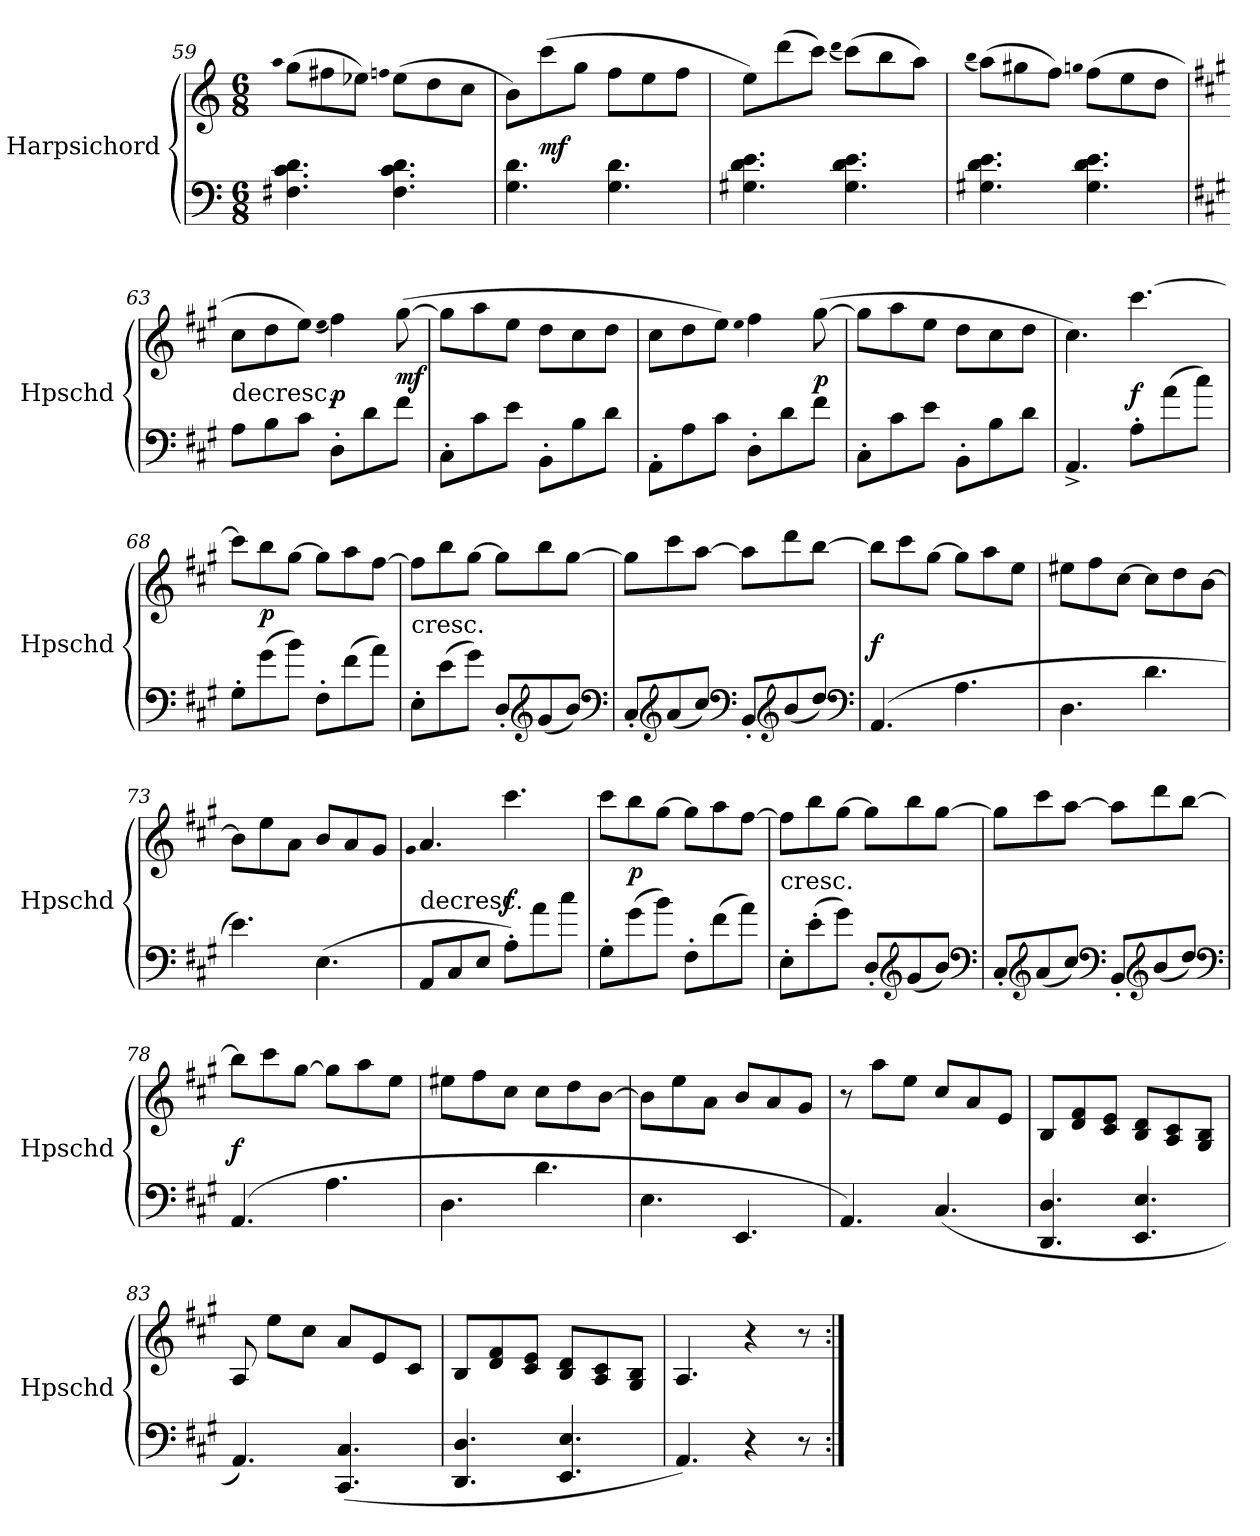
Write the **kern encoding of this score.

**kern	**kern	**dynam
*part1	*part1	*part1
*staff2	*staff1	*staff1/2
*I"Harpsichord	*	*
*I'Hpschd	*	*
*clefF4	*clefG2	*
*k[]	*k[]	*
*M6/8	*M6/8	*
=59	=59	=59
.	qaa	.
4.F#X\ 4.c\ 4.d\	(8gg\L	.
.	8ff#X\	.
.	8ee-X\J)	.
.	qffn	.
4.F#\ 4.c\ 4.d\	(8ee-\L	.
.	8dd\	.
.	8cc\J	.
=60	=60	=60
4.G\ 4.d\	8b\L)	.
.	(8ccc\	mf
.	8gg\J	.
4.G\ 4.d\	8ff\L	.
.	8ee\	.
.	8ff\J	.
=61	=61	=61
4.G#X\ 4.d\ 4.e\	8ee\L)	.
.	(8ddd\	.
.	8ccc\J)	.
.	(qddd	.
4.G#\ 4.d\ 4.e\	(8ccc\L)	.
.	8bb\	.
.	8aa\J)	.
=62	=62	=62
.	(qbb	.
4.G#X\ 4.d\ 4.e\	(8aa\L)	.
.	8gg#X\	.
.	8ff\J)	.
.	qggn	.
4.G#\ 4.d\ 4.e\	(8ff\L	.
.	8ee\	.
.	8dd\J	.
=63	=63	=63
*k[f#c#g#]	*k[f#c#g#]	*
!	!LO:TX:c:t=decresc.	!
8A\L	8cc#\L	.
8B\	8dd\	.
8c#\J	8ee\J)	.
.	(qee	.
8D'\L	4ff#\)	p
8d\	.	.
8f#\J	([8gg#\	mf
=64	=64	=64
8C#'\L	8gg#\L]	.
8c#\	8aa\	.
8e\J	8ee\J	.
8BB'\L	8dd\L	.
8B\	8cc#\	.
8d\J	8dd\J	.
=65	=65	=65
8AA'\L	8cc#\L	.
8A\	8dd\	.
8c#\J	8ee\J)	.
.	qee	.
8D'\L	4ff#\	.
8d\	.	.
8f#\J	([8gg#\	p
=66	=66	=66
8C#'\L	8gg#\L]	.
8c#\	8aa\	.
8e\J	8ee\J	.
8BB'\L	8dd\L	.
8B\	8cc#\	.
8d\J	8dd\J	.
=67	=67	=67
4.AA^/	4.cc#\)	.
8A'\L	[4.ccc#\	f
(8a\	.	.
8cc#\J)	.	.
=68	=68	=68
8G#'\L	8ccc#\L]	.
(8g#\	8bb\	p
8b\J)	[8gg#\J	.
8F#'\L	8gg#\L]	.
(8f#\	8aa\	.
8a\J)	[8ff#\J	.
=69	=69	=69
!	!LO:TX:c:t=cresc.	!
8E'\L	8ff#\L]	.
(8e\	8bb\	.
8g#\J)	[8gg#\J	.
8D'/L	8gg#\L]	.
*clefG2	*	*
(8g#/	8bb\	.
8b/J)	[8gg#\J	.
*clefF4	*	*
=70	=70	=70
8C#'/L	8gg#\L]	.
*clefG2	*	*
(8a/	8ccc#\	.
8cc#/J)	[8aa\J	.
*clefF4	*	*
8BB'/L	8aa\L]	.
*clefG2	*	*
(8b/	8ddd\	.
8dd/J)	[8bb\J	.
*clefF4	*	*
=71	=71	=71
(4.AA/	8bb\L]	f
.	8ccc#\	.
.	[8gg#\J	.
4.A\	8gg#\L]	.
.	8aa\	.
.	8ee\J	.
=72	=72	=72
4.D\	8ee#X\L	.
.	8ff#\	.
.	[8cc#\J	.
4.d\	8cc#\L]	.
.	8dd\	.
.	[8b\J	.
=73	=73	=73
4.e\)	8b\L]	.
.	8ee\	.
.	8a\J	.
(4.E\	8b/L	.
.	8a/	.
.	8g#/J	.
=74	=74	=74
.	qg#	.
!	!LO:TX:c:t=decresc.	!
8AA/L	4.a/	.
8C#/	.	.
8E/J	.	.
8A'\L)	4.ccc#\	f
8a\	.	.
8cc#\J	.	.
=75	=75	=75
8G#'\L	8ccc#\L	.
(8g#\	8bb\	p
8b\J)	[8gg#\J	.
8F#'\L	8gg#\L]	.
(8f#\	8aa\	.
8a\J)	[8ff#\J	.
=76	=76	=76
!	!LO:TX:c:t=cresc.	!
8E'\L	8ff#\L]	.
(8e'\	8bb\	.
8g#\J)	[8gg#\J	.
8D'/L	8gg#\L]	.
*clefG2	*	*
(8g#/	8bb\	.
8b/J)	[8gg#\J	.
*clefF4	*	*
=77	=77	=77
8C#'/L	8gg#\L]	.
*clefG2	*	*
(8a/	8ccc#\	.
8cc#/J)	[8aa\J	.
*clefF4	*	*
8BB'/L	8aa\L]	.
*clefG2	*	*
(8b/	8ddd\	.
8dd/J)	[8bb\J	.
*clefF4	*	*
=78	=78	=78
(4.AA/	8bb\L]	f
.	8ccc#\	.
.	[8gg#\J	.
4.A\	8gg#\L]	.
.	8aa\	.
.	8ee\J	.
=79	=79	=79
4.D\	8ee#X\L	.
.	8ff#\	.
.	8cc#\J	.
4.d\	8cc#\L	.
.	8dd\	.
.	[8b\J	.
=80	=80	=80
4.E\	8b\L]	.
.	8ee\	.
.	8a\J	.
4.EE/	8b/L	.
.	8a/	.
.	8g#/J	.
=81	=81	=81
4.AA/)	8r	.
.	8aa\L	.
.	8ee\J	.
(4.C#/	8cc#/L	.
.	8a/	.
.	8e/J	.
=82	=82	=82
4.DD/ 4.D/	8B/L	.
.	8d/ 8f#/	.
.	8c#/ 8e/J	.
4.EE/ 4.E/	8B/ 8d/L	.
.	8A/ 8c#/	.
.	8G#/ 8B/J	.
=83	=83	=83
4.AA/)	8A/	.
.	8ee\L	.
.	8cc#\J	.
(4.CC#/ 4.C#/	8a/L	.
.	8e/	.
.	8c#/J	.
=84	=84	=84
4.DD/ 4.D/	8B/L	.
.	8d/ 8f#/	.
.	8c#/ 8e/J	.
4.EE/ 4.E/	8B/ 8d/L	.
.	8A/ 8c#/	.
.	8G#/ 8B/J	.
=85	=85	=85
4.AA/)	4.A/	.
4r	4r	.
8r	8r	.
=:|!	=:|!	=:|!
*-	*-	*-
